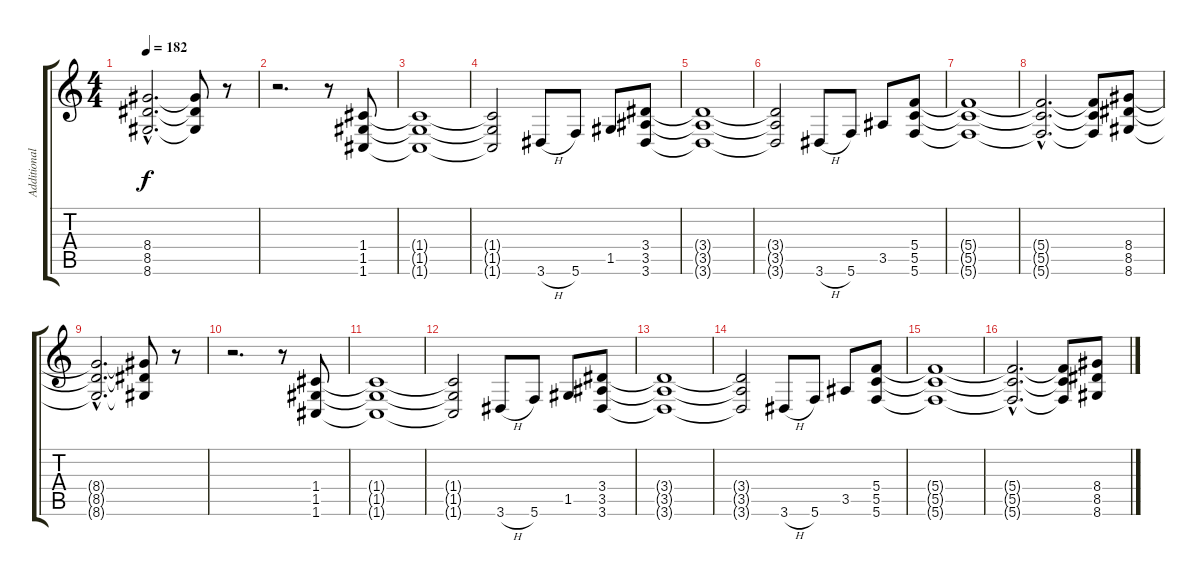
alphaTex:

\track ("Additional Guitar 1" "Additional") {instrument distortionguitar}
\staff {score tabs}
\tuning (D4 A3 F3 C3 G2 C2) {hide}
\ts (4 4)
\tempo 182
\clef g2
\ks c
(8.4{hac t} 8.5{hac t} 8.6{hac t}).2{d dy f} (8.4{t} 8.5{t} 8.6{t}).8 r.8 |
r.2{d} r.8 (1.4 1.5 1.6).8 |
(1.4{t} 1.5{t} 1.6{t}).1 |
(1.4{t} 1.5{t} 1.6{t}).2 3.6{h}.8 5.6.8 1.5.8 (3.4 3.5 3.6).8 |
(3.4{t} 3.5{t} 3.6{t}).1 |
(3.4{t} 3.5{t} 3.6{t}).2 3.6{h}.8 5.6.8 3.5.8 (5.4 5.5 5.6).8 |
(5.4{t} 5.5{t} 5.6{t}).1 |
(5.4{hac t} 5.5{hac t} 5.6{hac t}).2{d} (5.4{t} 5.5{t} 5.6{t}).8 (8.4 8.5 8.6).8 |
(8.4{hac t} 8.5{hac t} 8.6{hac t}).2{d} (8.4{t} 8.5{t} 8.6{t}).8 r.8 |
r.2{d} r.8 (1.4 1.5 1.6).8 |
(1.4{t} 1.5{t} 1.6{t}).1 |
(1.4{t} 1.5{t} 1.6{t}).2 3.6{h}.8 5.6.8 1.5.8 (3.4 3.5 3.6).8 |
(3.4{t} 3.5{t} 3.6{t}).1 |
(3.4{t} 3.5{t} 3.6{t}).2 3.6{h}.8 5.6.8 3.5.8 (5.4 5.5 5.6).8 |
(5.4{t} 5.5{t} 5.6{t}).1 |
(5.4{hac t} 5.5{hac t} 5.6{hac t}).2{d} (5.4{t} 5.5{t} 5.6{t}).8 (8.4 8.5 8.6).8
